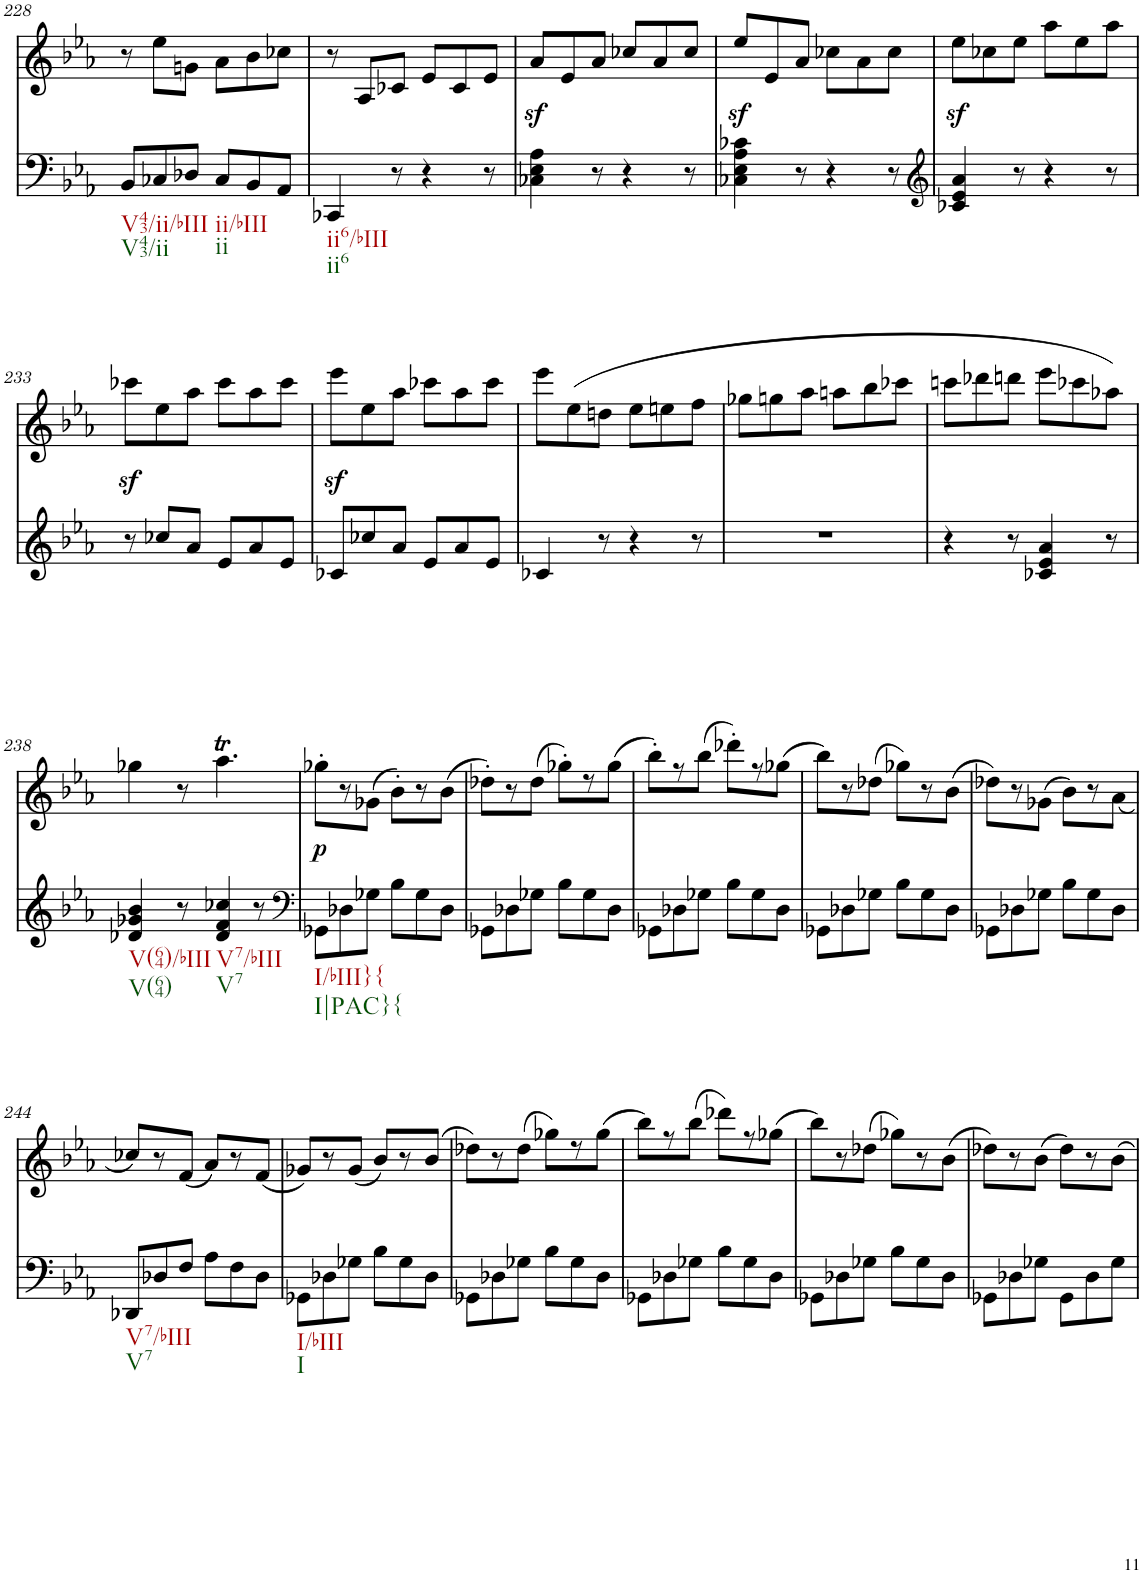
**kern	**kern	**dynam
*part2	*part1	*part1
*staff2	*staff1	*staff1
*I"piano	*I"piano	*
*I'Pno	*I'Pno	*
!!LO:PB:g=z
*clefF4	*clefG2	*
*k[b-e-a-]	*k[b-e-a-]	*
*E-:	*E-:	*
*M6/8	*M6/8	*
=228	=228	=228
!LO:TX:b:t=V43/ii/bIII	!	!
!LO:TX:b:t=V43/ii	!	!
8BB-/L	8r	.
8C-X/	8ee-\L	.
8D-X/J	8gn\J	.
!LO:TX:b:t=ii/bIII	!	!
!LO:TX:b:t=ii	!	!
8C-/L	8a-\L	.
8BB-/	8b-\	.
8AA-/J	8cc-X\J	.
=229	=229	=229
!LO:TX:b:t=ii6/bIII	!	!
!LO:TX:b:t=ii6	!	!
4CC-X/	8r	.
.	8A-/L	.
8r	8c-X/J	.
4r	8e-/L	.
.	8c-/	.
8r	8e-/J	.
=230	=230	=230
4C-X\ 4E-\ 4A-\	8a-z</L	.
.	8e-/	.
8r	8a-/J	.
4r	8cc-X/L	.
.	8a-/	.
8r	8cc-/J	.
=231	=231	=231
4C-X\ 4E-\ 4A-\ 4c-X\	8ee-z</L	.
.	8e-/	.
8r	8a-/J	.
4r	8cc-X\L	.
.	8a-\	.
8r	8cc-\J	.
=232	=232	=232
*clefG2	*	*
4c-X/ 4e-/ 4a-/	8ee-z<\L	.
.	8cc-X\	.
8r	8ee-\J	.
4r	8aa-\L	.
.	8ee-\	.
8r	8aa-\J	.
!!LO:LB:g=z
=233	=233	=233
8r	8ccc-Xz<\L	.
8cc-X/L	8ee-\	.
8a-/J	8aa-\J	.
8e-/L	8ccc-\L	.
8a-/	8aa-\	.
8e-/J	8ccc-\J	.
=234	=234	=234
8c-X/L	8eee-z<\L	.
8cc-X/	8ee-\	.
8a-/J	8aa-\J	.
8e-/L	8ccc-X\L	.
8a-/	8aa-\	.
8e-/J	8ccc-\J	.
=235	=235	=235
4c-X/	8eee-\L	.
.	(8ee-\	.
8r	8ddn\J	.
4r	8ee-\L	.
.	8een\	.
8r	8ff\J	.
=236	=236	=236
2.r	8gg-X\L	.
.	8ggn\	.
.	8aa-\J	.
.	8aan\L	.
.	8bb-\	.
.	8ccc-X\J	.
=237	=237	=237
4r	8cccn\L	.
.	8ddd-X\	.
8r	8dddn\J	.
4c-X/ 4e-/ 4a-/	8eee-\L	.
.	8ccc-X\	.
8r	8aa-X\J)	.
!!LO:LB:g=z
=238	=238	=238
!LO:TX:b:t=V(64)/bIII	!	!
!LO:TX:b:t=V(64)	!	!
4d-X/ 4g-X/ 4b-/	4gg-X\	.
8r	8r	.
!LO:TX:b:t=V7/bIII	!	!
!LO:TX:b:t=V7	!	!
4d-/ 4f/ 4cc-X/	4.aa-T\	.
8r	.	.
=239	=239	=239
*clefF4	*	*
!LO:TX:b:t=I/bIII}{	!	!
!LO:TX:b:t=I|PAC}{	!	!
!	!	!LO:DY:b
8GG-X\L	8gg-X'\L	p
8D-X\	8r	.
8G-X\J	(8g-X\J	.
8B-\L	8b-'\L)	.
8G-\	8r	.
8D-\J	(8b-\J	.
=240	=240	=240
8GG-X\L	8dd-X'\L)	.
8D-X\	8r	.
8G-X\J	(8dd-\J	.
8B-\L	8gg-X'\L)	.
8G-\	8r	.
8D-\J	(8gg-\J	.
=241	=241	=241
8GG-X\L	8bb-'\L)	.
8D-X\	8r	.
8G-X\J	(8bb-\J	.
8B-\L	8ddd-X'\L)	.
8G-\	8r	.
8D-\J	(8gg-X\J	.
=242	=242	=242
8GG-X\L	8bb-\L)	.
8D-X\	8r	.
8G-X\J	(8dd-X\J	.
8B-\L	8gg-X\L)	.
8G-\	8r	.
8D-\J	(8b-\J	.
=243	=243	=243
8GG-X\L	8dd-X\L)	.
8D-X\	8r	.
8G-X\J	(8g-X\J	.
8B-\L	8b-\L)	.
8G-\	8r	.
8D-\J	(<8a-\J	.
!!LO:LB:g=z
=244	=244	=244
!LO:TX:b:t=V7/bIII	!	!
!LO:TX:b:t=V7	!	!
8DD-X/L	8cc-X/L)	.
8D-X/	8r	.
8F/J	(8f/J	.
8A-\L	8a-/L)	.
8F\	8r	.
8D-\J	(8f/J	.
=245	=245	=245
!LO:TX:b:t=I/bIII	!	!
!LO:TX:b:t=I	!	!
8GG-X\L	8g-X/L)	.
8D-X\	8r	.
8G-X\J	(8g-/J	.
8B-\L	8b-/L)	.
8G-\	8r	.
8D-\J	(8b-/J	.
=246	=246	=246
8GG-X\L	8dd-X\L)	.
8D-X\	8r	.
8G-X\J	(8dd-\J	.
8B-\L	8gg-X\L)	.
8G-\	8r	.
8D-\J	(8gg-\J	.
=247	=247	=247
8GG-X\L	8bb-\L)	.
8D-X\	8r	.
8G-X\J	(8bb-\J	.
8B-\L	8ddd-X\L)	.
8G-\	8r	.
8D-\J	(8gg-X\J	.
=248	=248	=248
8GG-X\L	8bb-\L)	.
8D-X\	8r	.
8G-X\J	(8dd-X\J	.
8B-\L	8gg-X\L)	.
8G-\	8r	.
8D-\J	(8b-\J	.
=249	=249	=249
8GG-X\L	8dd-X\L)	.
8D-X\	8r	.
8G-X\J	(8b-\J	.
8GG-\L	8dd-\L)	.
8D-\	8r	.
8G-\J	8b-\J	.
=	=	=
*-	*-	*-
